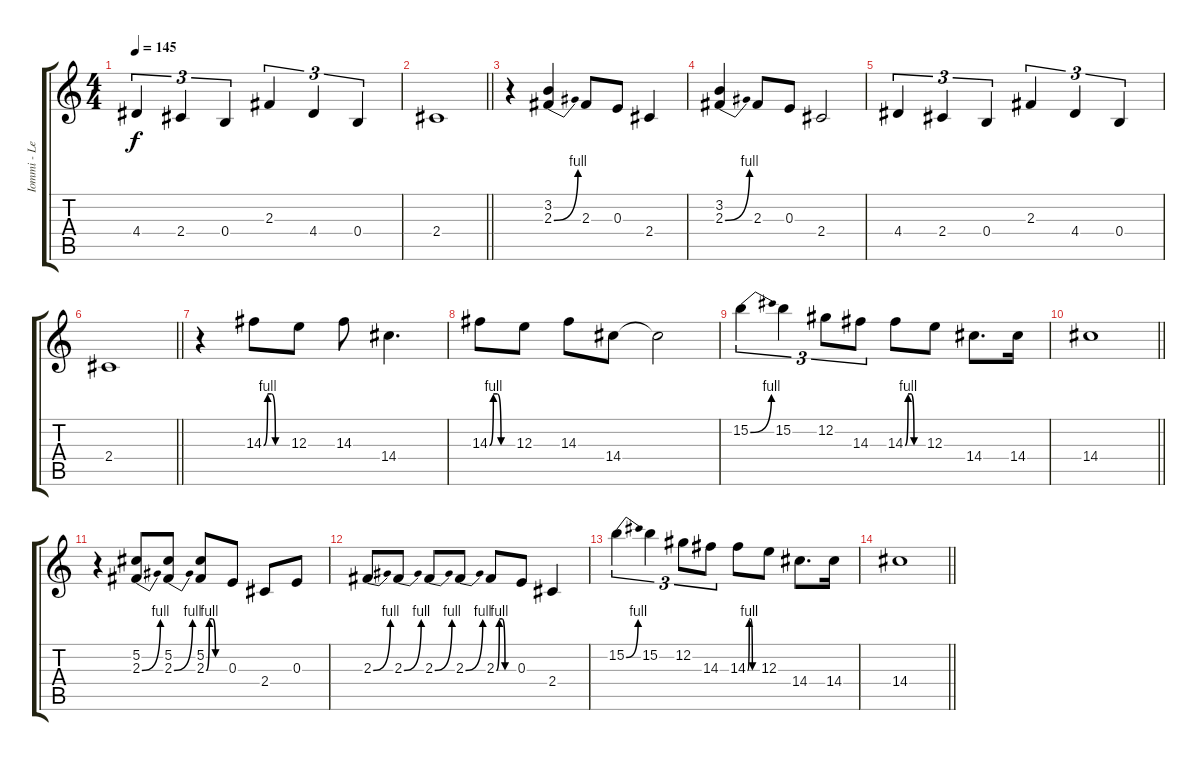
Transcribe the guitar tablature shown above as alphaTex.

\track ("Iommi - Lead (Left)" "Iommi - Le") {instrument distortionguitar}
\staff {score tabs}
\tuning (Db4 Ab3 E3 B2 Gb2 Db2) {hide}
\ts (4 4)
\tempo 145
\clef g2
\ks c
4.4.4{tu (3 2) dy f} 2.4.4{tu (3 2)} 0.4.4{tu (3 2)} 2.3.4{tu (3 2)} 4.4.4{tu (3 2)} 0.4.4{tu (3 2)} |
\barLineRight lightlight
2.4.1 |
r.4 (3.2 2.3{be (bend 0 0 60 4)}).4 2.3.8 0.3.8 2.4.4 |
(3.2 2.3{be (bend 0 0 60 4)}).4 2.3.8 0.3.8 2.4.2 |
4.4.4{tu (3 2)} 2.4.4{tu (3 2)} 0.4.4{tu (3 2)} 2.3.4{tu (3 2)} 4.4.4{tu (3 2)} 0.4.4{tu (3 2)} |
\barLineRight lightlight
2.4.1 |
r.4 14.3{be (custom 0 0 10 4 20 4 30 0 60 0)}.8 12.3.8 14.3.8 14.4.4{d} |
14.3{be (custom 0 0 10 4 20 4 30 0 60 0)}.8 12.3.8 14.3.8 14.4.8 14.4{t}.2 |
15.2{be (bend 0 0 60 4)}.4{tu (3 2)} 15.2.4{tu (3 2)} 12.2.8{tu (3 2)} 14.3.8{tu (3 2)} 14.3{be (custom 0 0 10 4 20 4 30 0 60 0)}.8 12.3.8 14.4.8{d} 14.4.16 |
\barLineRight lightlight
14.4.1 |
r.4 (5.2 2.3{be (bend 0 0 60 4)}).8 (5.2 2.3{be (bend 0 0 60 4)}).8 (5.2 2.3{be (custom 0 0 10 4 20 4 30 0 60 0)}).8 0.3.8 2.4.8 0.3.8 |
2.3{be (bend 0 0 60 4)}.8 2.3{be (bend 0 0 60 4)}.8 2.3{be (bend 0 0 60 4)}.8 2.3{be (bend 0 0 60 4)}.8 2.3{be (custom 0 0 10 4 20 4 30 0 60 0)}.8 0.3.8 2.4.4 |
15.2{be (bend 0 0 60 4)}.4{tu (3 2)} 15.2.4{tu (3 2)} 12.2.8{tu (3 2)} 14.3.8{tu (3 2)} 14.3{be (custom 0 0 10 4 20 4 30 0 60 0)}.8 12.3.8 14.4.8{d} 14.4.16 |
\barLineRight lightlight
14.4.1
